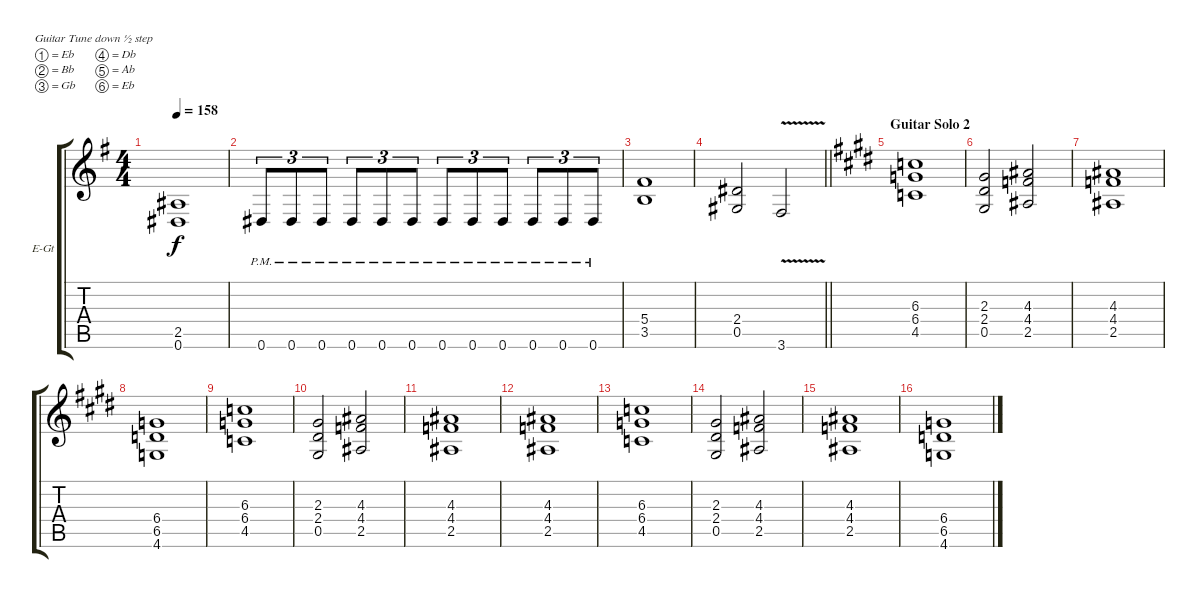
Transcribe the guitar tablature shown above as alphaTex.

\bracketExtendMode groupsimilarinstruments
\firstSystemTrackNameOrientation horizontal
\otherSystemsTrackNameOrientation horizontal
\track ("Гитара 4" "E-Gt") {mute instrument distortionguitar}
\staff {score tabs}
\tuning (Eb4 Bb3 Gb3 Db3 Ab2 Eb2)
\ts (4 4)
\tempo 158
\clef g2
\ks eminor
(2.5 0.6).1{dy f} |
0.6{pm}.8{tu (3 2)} 0.6{pm}.8{tu (3 2)} 0.6{pm}.8{tu (3 2)} 0.6{pm}.8{tu (3 2)} 0.6{pm}.8{tu (3 2)} 0.6{pm}.8{tu (3 2)} 0.6{pm}.8{tu (3 2)} 0.6{pm}.8{tu (3 2)} 0.6{pm}.8{tu (3 2)} 0.6{pm}.8{tu (3 2)} 0.6{pm}.8{tu (3 2)} 0.6{pm}.8{tu (3 2)} |
(5.4 3.5).1 |
\barLineRight lightlight
(2.4 0.5).2 3.6{v}.2 |
\section ("" "Guitar Solo 2")
\ks c#minor
(6.3 6.4 4.5).1 |
(2.3 2.4 0.5).2 (4.3 4.4 2.5).2 |
(4.3 4.4 2.5).1 |
(6.4 6.5 4.6).1 |
(6.3 6.4 4.5).1 |
(2.3 2.4 0.5).2 (4.3 4.4 2.5).2 |
(4.3 4.4 2.5).1 |
(4.3 4.4 2.5).1 |
(6.3 6.4 4.5).1 |
(2.3 2.4 0.5).2 (4.3 4.4 2.5).2 |
(4.3 4.4 2.5).1 |
(6.4 6.5 4.6).1
